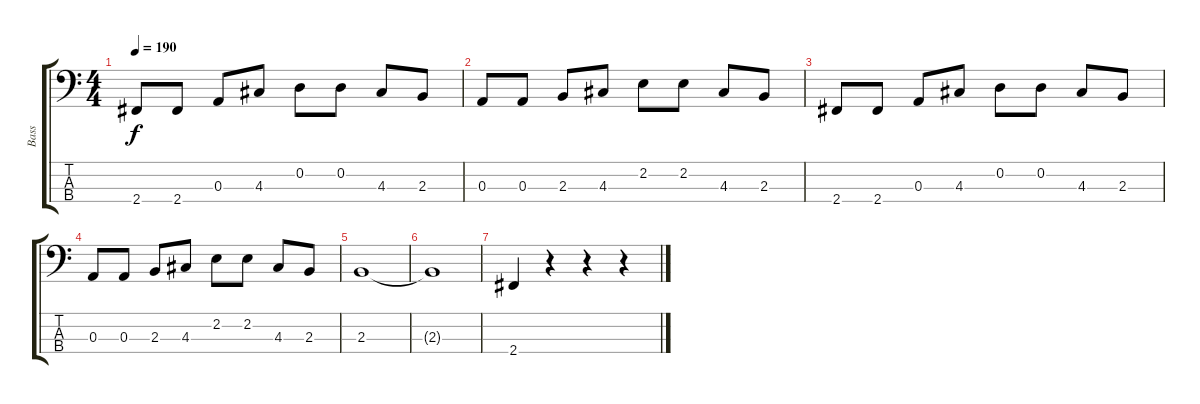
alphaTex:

\track ("Bass" "Bass") {instrument electricbassfinger}
\staff {score tabs}
\tuning (G2 D2 A1 E1) {hide}
\ts (4 4)
\tempo 190
\clef f4
\ks c
2.4.8{dy f} 2.4.8 0.3.8 4.3.8 0.2.8 0.2.8 4.3.8 2.3.8 |
0.3.8 0.3.8 2.3.8 4.3.8 2.2.8 2.2.8 4.3.8 2.3.8 |
2.4.8 2.4.8 0.3.8 4.3.8 0.2.8 0.2.8 4.3.8 2.3.8 |
0.3.8 0.3.8 2.3.8 4.3.8 2.2.8 2.2.8 4.3.8 2.3.8 |
2.3.1 |
2.3{t}.1 |
2.4.4 r.4 r.4 r.4
